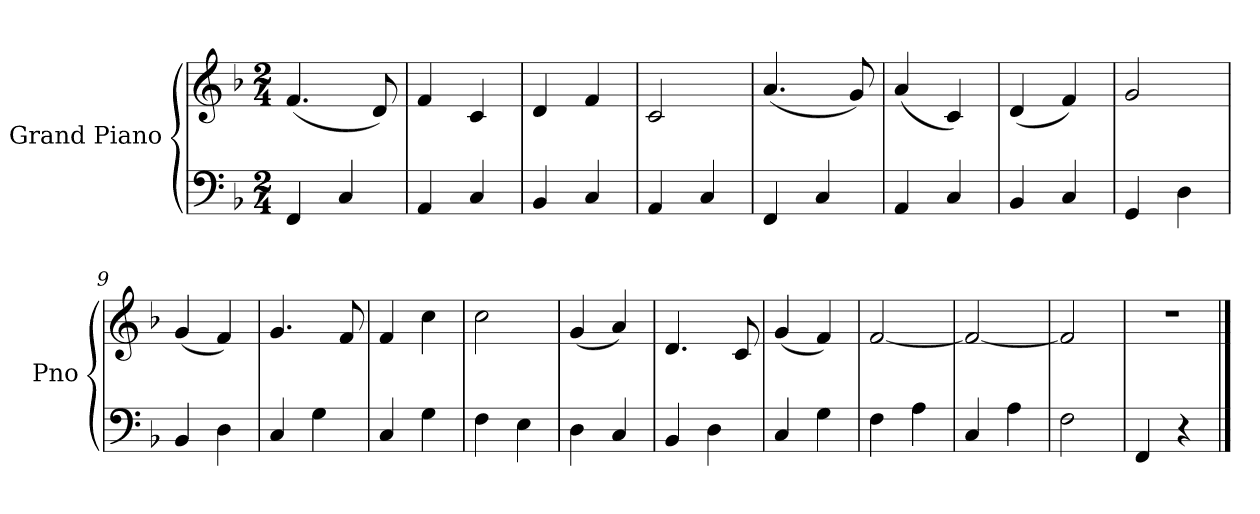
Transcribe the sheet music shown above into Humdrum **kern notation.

**kern	**kern
*part1	*part1
*staff2	*staff1
*I"Grand Piano	*
*I'Pno	*
*stria5	*stria5
*clefF4	*clefG2
*k[b-]	*k[b-]
*M2/4	*M2/4
*MM120	*MM120
=1	=1
4FF	(4.f
4C	.
.	8d)
=2	=2
4AA	4f
4C	4c
=3	=3
4BB-	4d
4C	4f
=4	=4
4AA	2c
4C	.
=5	=5
4FF	(4.a
4C	.
.	8g)
=6	=6
4AA	(4a
4C	4c)
=7	=7
4BB-	(4d
4C	4f)
=8	=8
4GG	2g
4D	.
=9	=9
4BB-	(4g
4D	4f)
=10	=10
4C	4.g
4G	.
.	8f
=11	=11
4C	4f
4G	4cc
=12	=12
4F	2cc
4E	.
=13	=13
4D	(4g
4C	4a)
=14	=14
4BB-	4.d
4D	.
.	8c
=15	=15
4C	(4g
4G	4f)
=16	=16
4F	[2f
4A	.
=17	=17
4C	2f_
4A	.
=18	=18
2F	2f]
=19	=19
4FF	2r
4r	.
==	==
*-	*-
